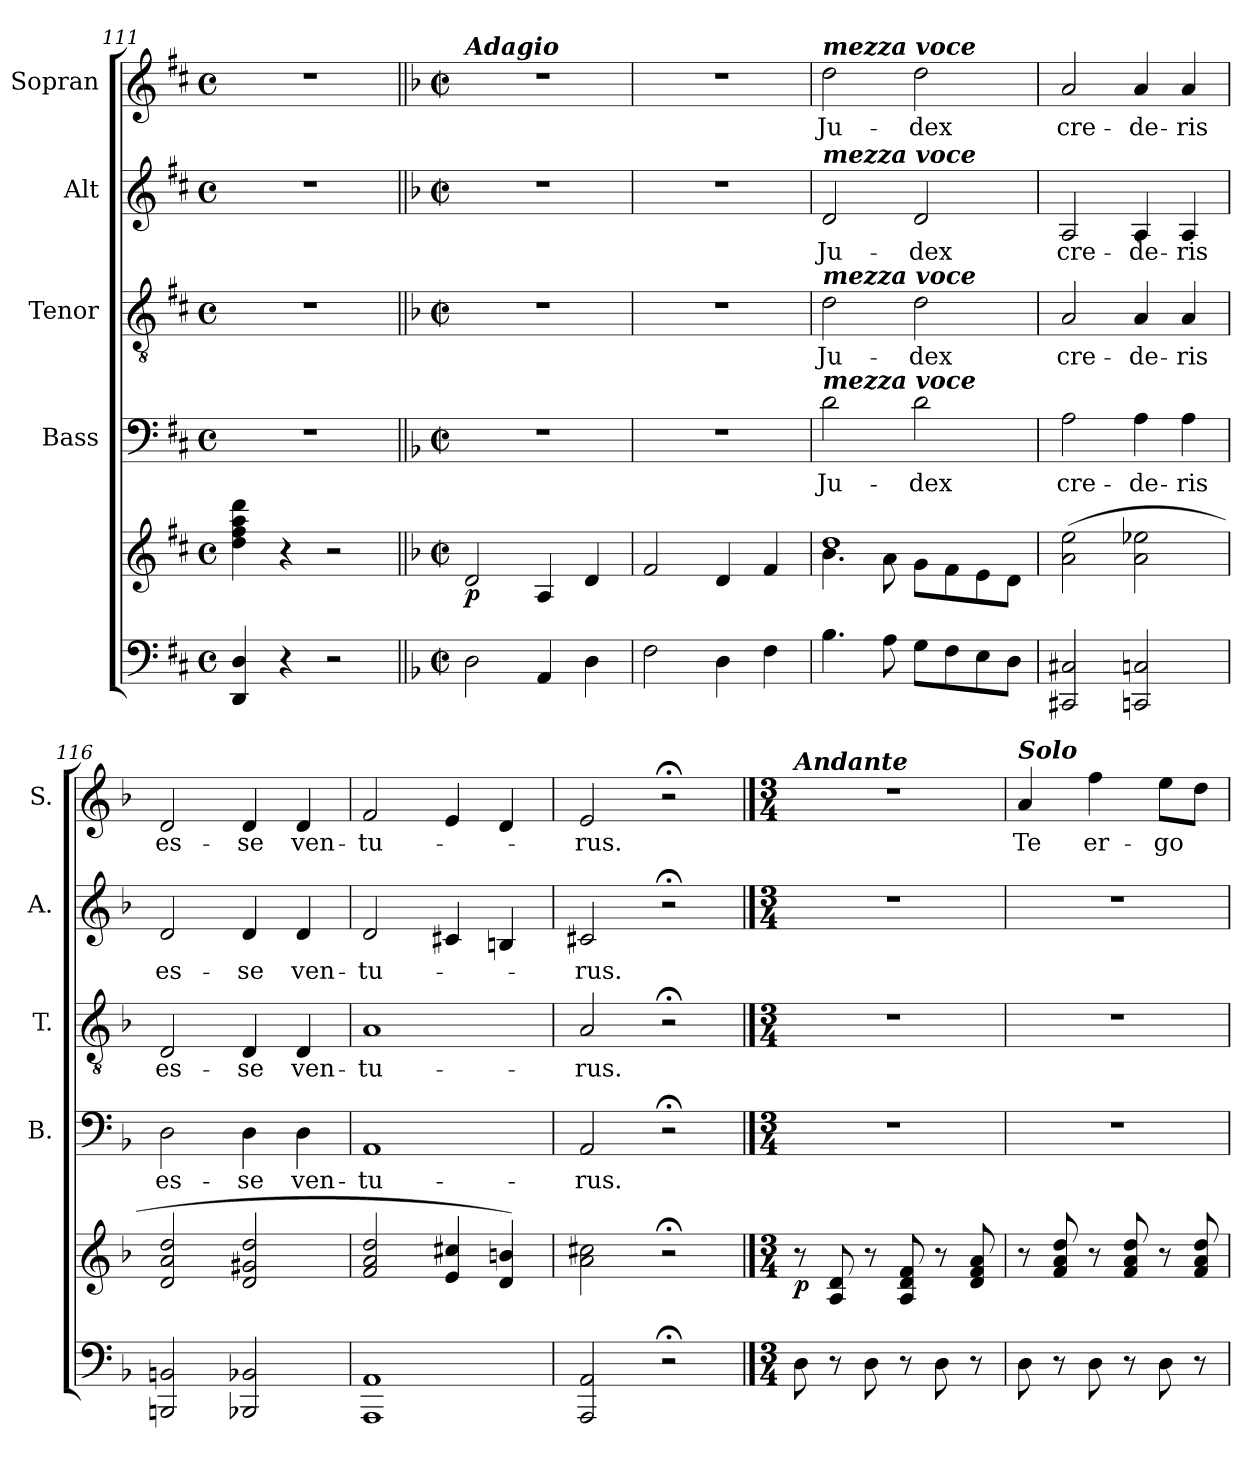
**kern	**kern	**dynam	**kern	**text	**kern	**text	**kern	**text	**kern	**text
*part5	*part5	*part5	*part4	*part4	*part3	*part3	*part2	*part2	*part1	*part1
*staff6	*staff5	*staff5/6	*staff4	*staff4	*staff3	*staff3	*staff2	*staff2	*staff1	*staff1
*	*	*	*I"Bass	*	*I"Tenor	*	*I"Alt	*	*I"Sopran	*
*	*	*	*I'B.	*	*I'T.	*	*I'A.	*	*I'S.	*
*clefF4	*clefG2	*	*clefF4	*	*clefGv2	*	*clefG2	*	*clefG2	*
*k[f#c#]	*k[f#c#]	*	*k[f#c#]	*	*k[f#c#]	*	*k[f#c#]	*	*k[f#c#]	*
*D:	*D:	*	*D:	*	*D:	*	*D:	*	*D:	*
*M4/4	*M4/4	*	*M4/4	*	*M4/4	*	*M4/4	*	*M4/4	*
*met(c)	*met(c)	*	*met(c)	*	*met(c)	*	*met(c)	*	*met(c)	*
=111	=111	=111	=111	=111	=111	=111	=111	=111	=111	=111
4DD/ 4D/	4dd\ 4ff#\ 4aa\ 4ddd\	.	1r	.	1r	.	1r	.	1r	.
4r	4r	.	.	.	.	.	.	.	.	.
2r	2r	.	.	.	.	.	.	.	.	.
!!LO:PB:g=z
=112||	=112||	=112||	=112||	=112||	=112||	=112||	=112||	=112||	=112||	=112||
*k[b-]	*k[b-]	*	*k[b-]	*	*k[b-]	*	*k[b-]	*	*k[b-]	*
*F:	*F:	*	*F:	*	*F:	*	*F:	*	*F:	*
*M2/2	*M2/2	*	*M2/2	*	*M2/2	*	*M2/2	*	*M2/2	*
*met(c|)	*met(c|)	*	*met(c|)	*	*met(c|)	*	*met(c|)	*	*met(c|)	*
!	!	!	!	!	!	!	!	!	!LO:TX:a:Bi:t=Adagio	!
!	!	!LO:DY:b	!	!	!	!	!	!	!	!
2D\	2d/	p	1r	.	1r	.	1r	.	1r	.
4AA/	4A/	.	.	.	.	.	.	.	.	.
4D\	4d/	.	.	.	.	.	.	.	.	.
=113	=113	=113	=113	=113	=113	=113	=113	=113	=113	=113
2F\	2f/	.	1r	.	1r	.	1r	.	1r	.
4D\	4d/	.	.	.	.	.	.	.	.	.
4F\	4f/	.	.	.	.	.	.	.	.	.
=114	=114	=114	=114	=114	=114	=114	=114	=114	=114	=114
*	*^	*	*	*	*	*	*	*	*	*
!	!	!	!	!	!	!	!	!	!	!LO:TX:a:Bi:t=mezza voce	!
!	!	!	!	!	!	!	!	!LO:TX:a:Bi:t=mezza voce	!	!	!
!	!	!	!	!	!	!LO:TX:a:Bi:t=mezza voce	!	!	!	!	!
!	!	!	!	!LO:TX:a:Bi:t=mezza voce	!	!	!	!	!	!	!
!	!	!	!	!	!LO:LY:b	!	!LO:LY:b	!	!LO:LY:b	!	!LO:LY:b
4.B-\	1dd	4.b-\	.	2d\	Ju-	2d\	Ju-	2d/	Ju-	2dd\	Ju-
8A\	.	8a\	.	.	.	.	.	.	.	.	.
!	!	!	!	!	!LO:LY:b	!	!LO:LY:b	!	!LO:LY:b	!	!LO:LY:b
8G\L	.	8g\L	.	2d\	-dex	2d\	-dex	2d/	-dex	2dd\	-dex
8F\	.	8f\	.	.	.	.	.	.	.	.	.
8E\	.	8e\	.	.	.	.	.	.	.	.	.
8D\J	.	8d\J	.	.	.	.	.	.	.	.	.
=115	=115	=115	=115	=115	=115	=115	=115	=115	=115	=115	=115
!	!	!	!	!	!LO:LY:b	!	!LO:LY:b	!	!LO:LY:b	!	!LO:LY:b
*	*v	*v	*	*	*	*	*	*	*	*	*
2CC#X/ 2C#X/	(>2a\ 2ee\	.	2A\	cre-	2A/	cre-	2A/	cre-	2a/	cre-
!	!	!	!	!LO:LY:b	!	!LO:LY:b	!	!LO:LY:b	!	!LO:LY:b
2CCn/ 2Cn/	2a\ 2ee-X\	.	4A\	-de-	4A/	-de-	4A/	-de-	4a/	-de-
!	!	!	!	!LO:LY:b	!	!LO:LY:b	!	!LO:LY:b	!	!LO:LY:b
.	.	.	4A\	-ris	4A/	-ris	4A/	-ris	4a/	-ris
=116	=116	=116	=116	=116	=116	=116	=116	=116	=116	=116
!	!	!	!	!LO:LY:b	!	!LO:LY:b	!	!LO:LY:b	!	!LO:LY:b
2BBBn/ 2BBn/	2d/ 2a/ 2dd/	.	2D\	es-	2D/	es-	2d/	es-	2d/	es-
!	!	!	!	!LO:LY:b	!	!LO:LY:b	!	!LO:LY:b	!	!LO:LY:b
2BBB-X/ 2BB-X/	2d/ 2g#X/ 2dd/	.	4D\	-se	4D/	-se	4d/	-se	4d/	-se
!	!	!	!	!LO:LY:b	!	!LO:LY:b	!	!LO:LY:b	!	!LO:LY:b
.	.	.	4D\	ven-	4D/	ven-	4d/	ven-	4d/	ven-
=117	=117	=117	=117	=117	=117	=117	=117	=117	=117	=117
!	!	!	!	!LO:LY:b	!	!LO:LY:b	!	!LO:LY:b	!	!LO:LY:b
1AAA 1AA	2f/ 2a/ 2dd/	.	1AA	-tu-	1A	-tu-	2d/	-tu-	2f/	-tu-
.	4e/ 4cc#X/	.	.	.	.	.	4c#X/	.	4e/	.
.	4d/ 4bn/)	.	.	.	.	.	4Bn/	.	4d/	.
=118	=118	=118	=118	=118	=118	=118	=118	=118	=118	=118
!	!	!	!	!LO:LY:b	!	!LO:LY:b	!	!LO:LY:b	!	!LO:LY:b
2AAA/ 2AA/	2a\ 2cc#X\	.	2AA/	-rus.	2A/	-rus.	2c#X/	-rus.	2e/	-rus.
2r;<	2r;<	.	2r;<	.	2r;<	.	2r;<	.	2r;<	.
!!LO:LB:g=z
==119	==119	==119	==119	==119	==119	==119	==119	==119	==119	==119
*M3/4	*M3/4	*	*M3/4	*	*M3/4	*	*M3/4	*	*M3/4	*
!	!	!	!	!	!	!	!	!	!LO:TX:a:Bi:t=Andante	!
!	!	!LO:DY:b	!	!	!	!	!	!	!	!
8D\	8r	p	2.r	.	2.r	.	2.r	.	2.r	.
8r	8A/ 8d/	.	.	.	.	.	.	.	.	.
8D\	8r	.	.	.	.	.	.	.	.	.
8r	8A/ 8d/ 8f/	.	.	.	.	.	.	.	.	.
8D\	8r	.	.	.	.	.	.	.	.	.
8r	8d/ 8f/ 8a/	.	.	.	.	.	.	.	.	.
=120	=120	=120	=120	=120	=120	=120	=120	=120	=120	=120
!	!	!	!	!	!	!	!	!	!LO:TX:a:Bi:t=Solo	!
!	!	!	!	!	!	!	!	!	!	!LO:LY:b
8D\	8r	.	2.r	.	2.r	.	2.r	.	4a/	Te
8r	8f/ 8a/ 8dd/	.	.	.	.	.	.	.	.	.
!	!	!	!	!	!	!	!	!	!	!LO:LY:b
8D\	8r	.	.	.	.	.	.	.	4ff\	er-
8r	8f/ 8a/ 8dd/	.	.	.	.	.	.	.	.	.
!	!	!	!	!	!	!	!	!	!	!LO:LY:b
8D\	8r	.	.	.	.	.	.	.	8ee\L	-go
8r	8f/ 8a/ 8dd/	.	.	.	.	.	.	.	8dd\J	.
=	=	=	=	=	=	=	=	=	=	=
*-	*-	*-	*-	*-	*-	*-	*-	*-	*-	*-
